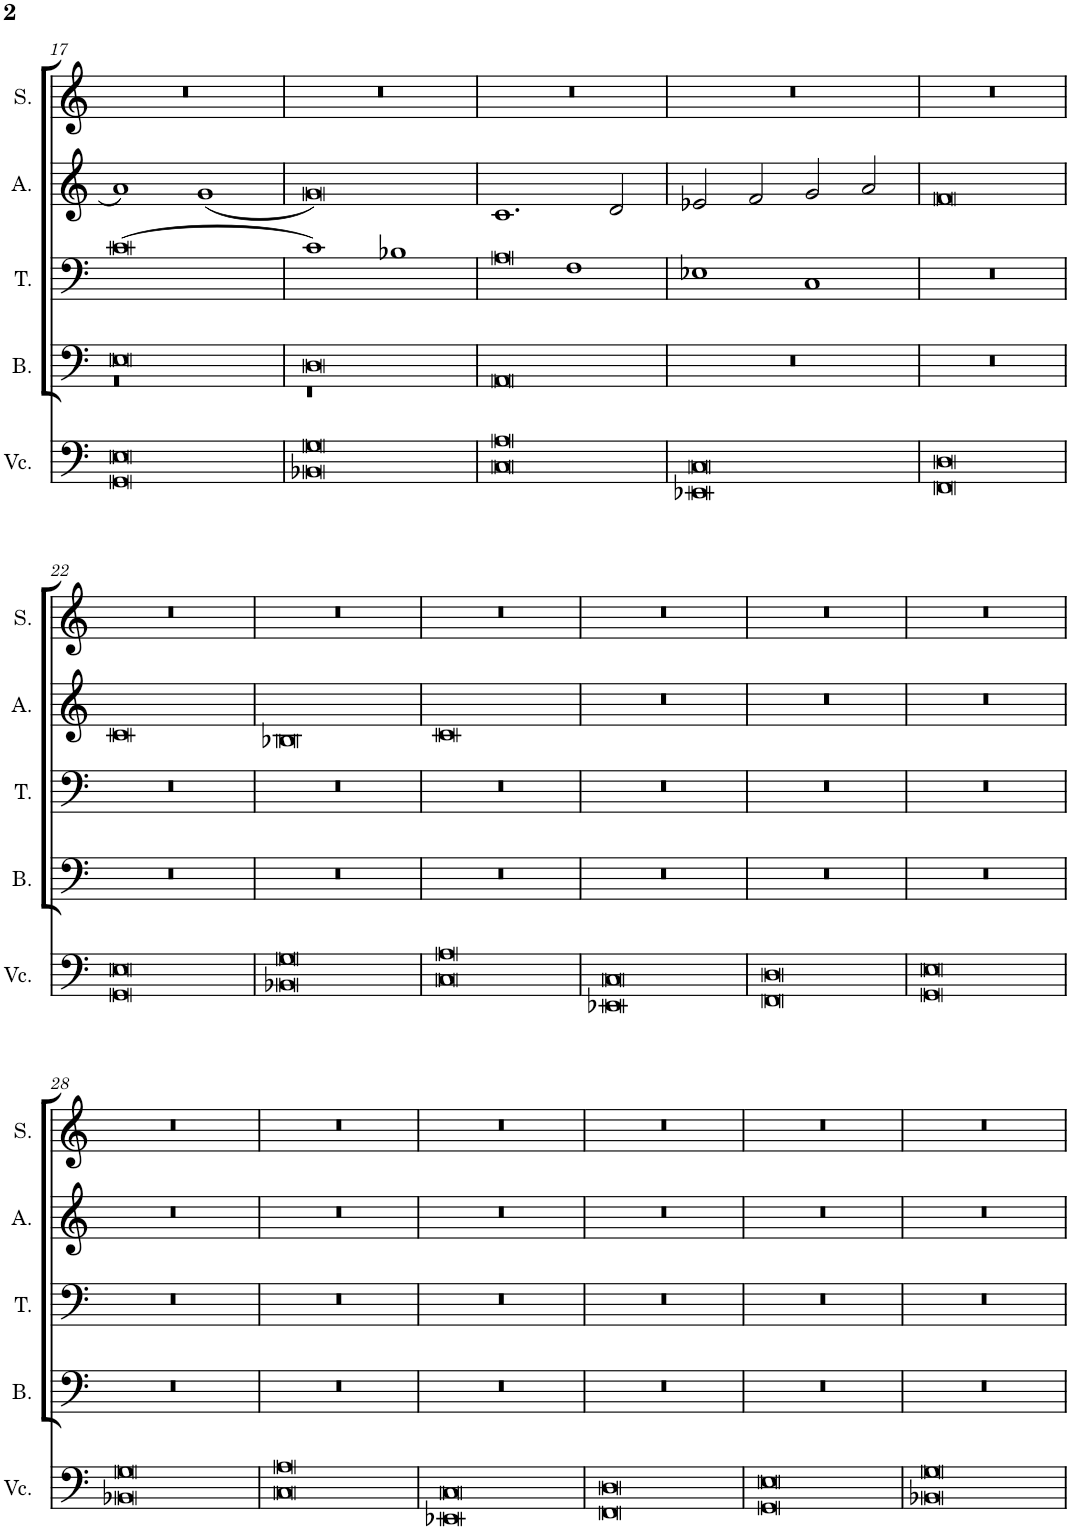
**kern	**kern	**kern	**kern	**kern
*part5	*part4	*part3	*part2	*part1
*staff5	*staff4	*staff3	*staff2	*staff1
*I"Violoncello	*I"Bass	*I"Tenor	*I"Alto	*I"Soprano
*I'Vc.	*I'B.	*I'T.	*I'A.	*I'S.
!!LO:PB:g=z
*clefF4	*clefF4	*clefF4	*clefG2	*clefG2
*k[]	*k[]	*k[]	*k[]	*k[]
*M4/2	*M4/2	*M4/2	*M4/2	*M4/2
=17	=17	=17	=17	=17
*	*^	*	*	*
0GG 0E	0E	0r	[0c	1a	0r
.	.	.	.	(1g	.
=18	=18	=18	=18	=18	=18
0BB-X 0G	0D	0r	1c]	0g)	0r
.	.	.	1B-X	.	.
*	*v	*v	*	*	*
=19	=19	=19	=19	=19
*	*	*^	*	*
0C 0A	0AA	0A	1ryy	1.c	0r
.	.	.	1F	.	.
.	.	.	.	2d/	.
*	*	*v	*v	*	*
=20	=20	=20	=20	=20
0EE-X 0C	0r	1E-X	2e-X/	0r
.	.	.	2f/	.
.	.	1C	2g/	.
.	.	.	2a/	.
=21	=21	=21	=21	=21
0FF 0D	0r	0r	0f	0r
!!LO:LB:g=z
=22	=22	=22	=22	=22
0GG 0E	0r	0r	0c	0r
=23	=23	=23	=23	=23
0BB-X 0G	0r	0r	0B-X	0r
=24	=24	=24	=24	=24
0C 0A	0r	0r	0c	0r
=25	=25	=25	=25	=25
0EE-X 0C	0r	0r	0r	0r
=26	=26	=26	=26	=26
0FF 0D	0r	0r	0r	0r
=27	=27	=27	=27	=27
0GG 0E	0r	0r	0r	0r
!!LO:LB:g=z
=28	=28	=28	=28	=28
0BB-X 0G	0r	0r	0r	0r
=29	=29	=29	=29	=29
0C 0A	0r	0r	0r	0r
=30	=30	=30	=30	=30
0EE-X 0C	0r	0r	0r	0r
=31	=31	=31	=31	=31
0FF 0D	0r	0r	0r	0r
=32	=32	=32	=32	=32
0GG 0E	0r	0r	0r	0r
=33	=33	=33	=33	=33
0BB-X 0G	0r	0r	0r	0r
=	=	=	=	=
*-	*-	*-	*-	*-
